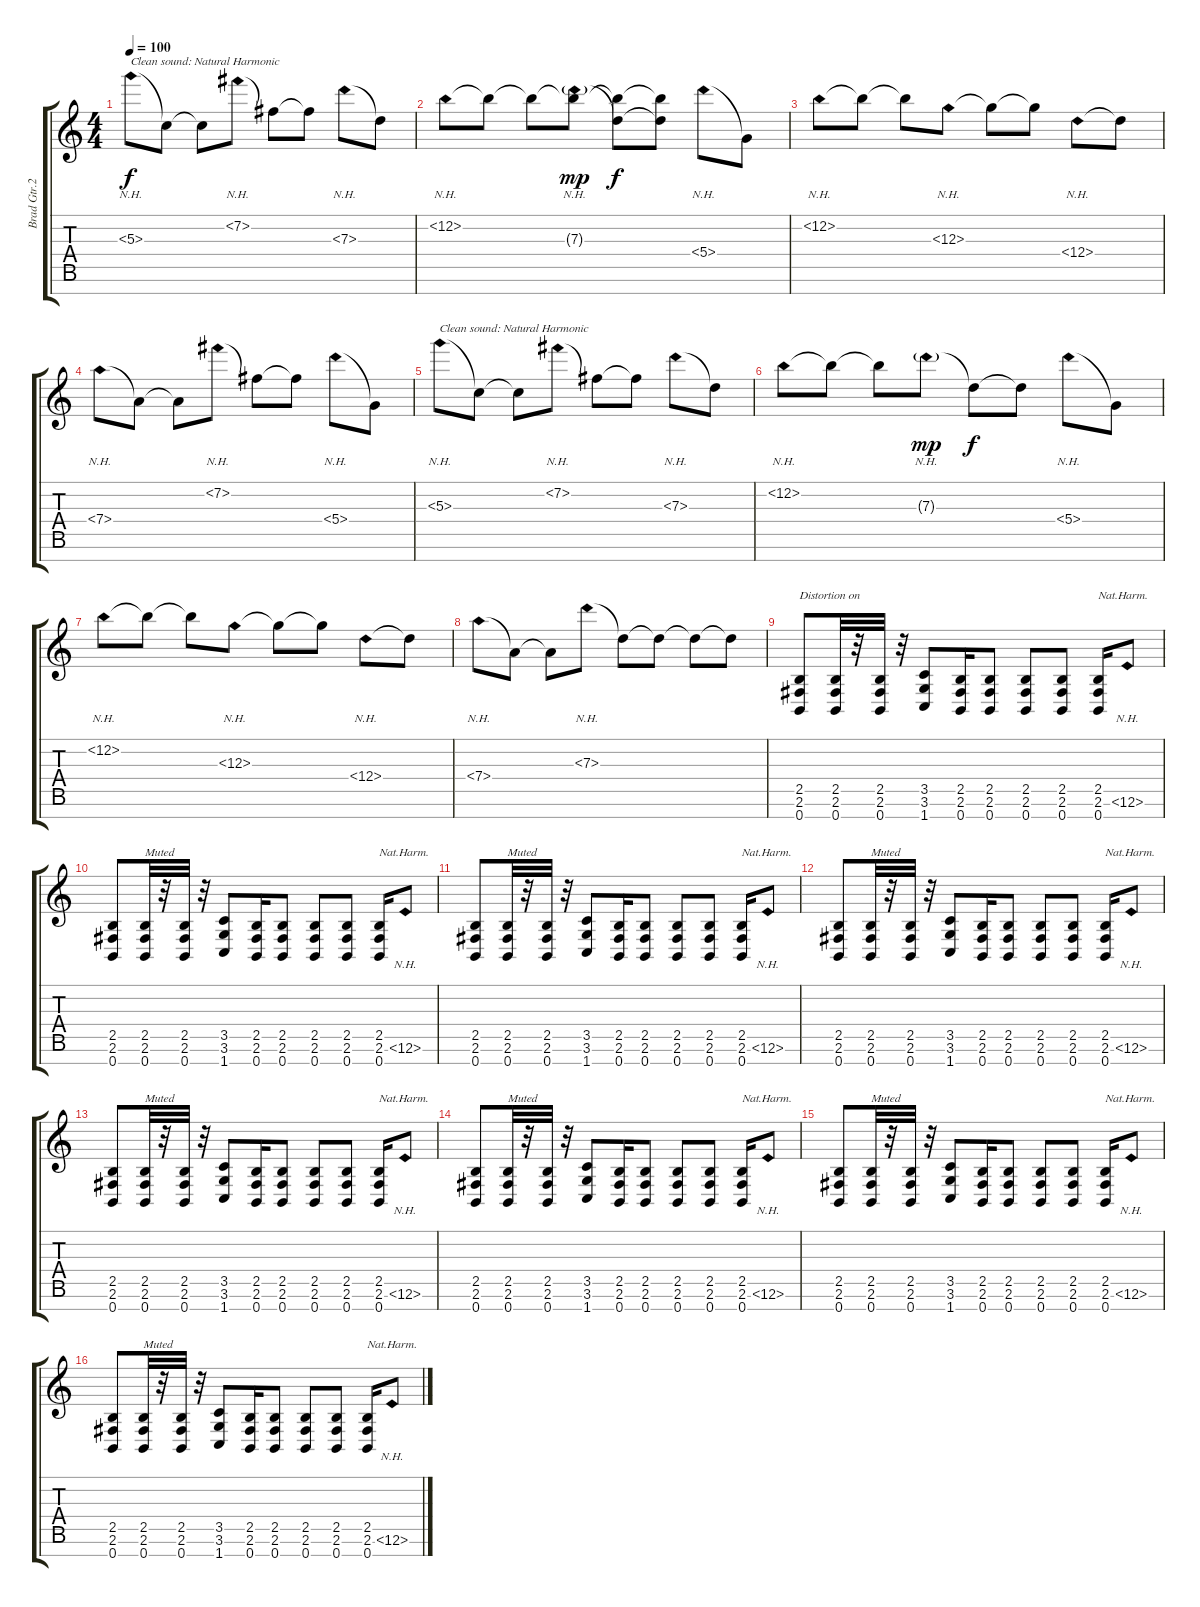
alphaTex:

\track ("Brad Gtr.2 (7-Strings Ibanez Guitar)" "Brad Gtr.2") {instrument distortionguitar}
\staff {score tabs}
\tuning (E4 B3 G3 D3 A2 E2 B1) {hide}
\ts (4 4)
\tempo 100
\clef g2
\ks c
5.3{nh}.8{txt "Clean sound: Natural Harmonic" dy f volume 16 instrument electricguitarjazz} 5.3{t}.8 5.3{t}.8 7.2{nh}.8 7.2{t}.8 7.2{t}.8 7.3{nh}.8 7.3{t}.8 |
12.2{nh}.8{volume 16 instrument electricguitarjazz} 12.2{t}.8 12.2{t}.8 (12.2{t} 7.3{nh g}).8{dy mp} (12.2{t} 7.3{t}).8{dy f} (12.2{t} 7.3{t}).8 5.4{nh}.8 5.4{t}.8 |
12.2{nh}.8{instrument electricguitarjazz} 12.2{t}.8 12.2{t}.8 12.3{nh}.8 12.3{t}.8 12.3{t}.8 12.4{nh}.8 12.4{t}.8 |
7.4{nh}.8{volume 16 instrument electricguitarjazz} 7.4{t}.8 7.4{t}.8 7.2{nh}.8 7.2{t}.8 7.2{t}.8 5.4{nh}.8 5.4{t}.8 |
5.3{nh}.8{txt "Clean sound: Natural Harmonic" volume 16 instrument electricguitarjazz} 5.3{t}.8 5.3{t}.8 7.2{nh}.8 7.2{t}.8 7.2{t}.8 7.3{nh}.8 7.3{t}.8 |
12.2{nh}.8{volume 16 instrument electricguitarjazz} 12.2{t}.8 12.2{t}.8 7.3{nh g}.8{dy mp} 7.3{t}.8{dy f} 7.3{t}.8 5.4{nh}.8 5.4{t}.8 |
12.2{nh}.8{volume 16 instrument electricguitarjazz} 12.2{t}.8 12.2{t}.8 12.3{nh}.8 12.3{t}.8 12.3{t}.8 12.4{nh}.8 12.4{t}.8 |
7.4{nh}.8{volume 16 instrument electricguitarjazz} 7.4{t}.8 7.4{t}.8 7.3{nh}.8 7.3{t}.8 7.3{t}.8 7.3{t}.8 7.3{t}.8 |
(2.5 2.6 0.7).8{txt "Distortion on" volume 14 instrument distortionguitar} (2.5 2.6 0.7).32 r.32 (2.5 2.6 0.7).32 r.32 (3.5 3.6 1.7).8 (2.5 2.6 0.7).16 (2.5 2.6 0.7).8 (2.5 2.6 0.7).8 (2.5 2.6 0.7).8 (2.5 2.6 0.7).16{txt "Nat.Harm."} 12.6{nh}.8 |
(2.5 2.6 0.7).8{volume 14 instrument distortionguitar} (2.5 2.6 0.7).32{txt "Muted"} r.32 (2.5 2.6 0.7).32 r.32 (3.5 3.6 1.7).8 (2.5 2.6 0.7).16 (2.5 2.6 0.7).8 (2.5 2.6 0.7).8 (2.5 2.6 0.7).8 (2.5 2.6 0.7).16{txt "Nat.Harm."} 12.6{nh}.8 |
(2.5 2.6 0.7).8{volume 14 instrument distortionguitar} (2.5 2.6 0.7).32{txt "Muted"} r.32 (2.5 2.6 0.7).32 r.32 (3.5 3.6 1.7).8 (2.5 2.6 0.7).16 (2.5 2.6 0.7).8 (2.5 2.6 0.7).8 (2.5 2.6 0.7).8 (2.5 2.6 0.7).16{txt "Nat.Harm."} 12.6{nh}.8 |
(2.5 2.6 0.7).8{volume 14 instrument distortionguitar} (2.5 2.6 0.7).32{txt "Muted"} r.32 (2.5 2.6 0.7).32 r.32 (3.5 3.6 1.7).8 (2.5 2.6 0.7).16 (2.5 2.6 0.7).8 (2.5 2.6 0.7).8 (2.5 2.6 0.7).8 (2.5 2.6 0.7).16{txt "Nat.Harm."} 12.6{nh}.8 |
(2.5 2.6 0.7).8{volume 14 instrument distortionguitar} (2.5 2.6 0.7).32{txt "Muted"} r.32 (2.5 2.6 0.7).32 r.32 (3.5 3.6 1.7).8 (2.5 2.6 0.7).16 (2.5 2.6 0.7).8 (2.5 2.6 0.7).8 (2.5 2.6 0.7).8 (2.5 2.6 0.7).16{txt "Nat.Harm."} 12.6{nh}.8 |
(2.5 2.6 0.7).8{volume 14 instrument distortionguitar} (2.5 2.6 0.7).32{txt "Muted"} r.32 (2.5 2.6 0.7).32 r.32 (3.5 3.6 1.7).8 (2.5 2.6 0.7).16 (2.5 2.6 0.7).8 (2.5 2.6 0.7).8 (2.5 2.6 0.7).8 (2.5 2.6 0.7).16{txt "Nat.Harm."} 12.6{nh}.8 |
(2.5 2.6 0.7).8{volume 14 instrument distortionguitar} (2.5 2.6 0.7).32{txt "Muted"} r.32 (2.5 2.6 0.7).32 r.32 (3.5 3.6 1.7).8 (2.5 2.6 0.7).16 (2.5 2.6 0.7).8 (2.5 2.6 0.7).8 (2.5 2.6 0.7).8 (2.5 2.6 0.7).16{txt "Nat.Harm."} 12.6{nh}.8 |
(2.5 2.6 0.7).8{volume 14 instrument distortionguitar} (2.5 2.6 0.7).32{txt "Muted"} r.32 (2.5 2.6 0.7).32 r.32 (3.5 3.6 1.7).8 (2.5 2.6 0.7).16 (2.5 2.6 0.7).8 (2.5 2.6 0.7).8 (2.5 2.6 0.7).8 (2.5 2.6 0.7).16{txt "Nat.Harm."} 12.6{nh}.8
